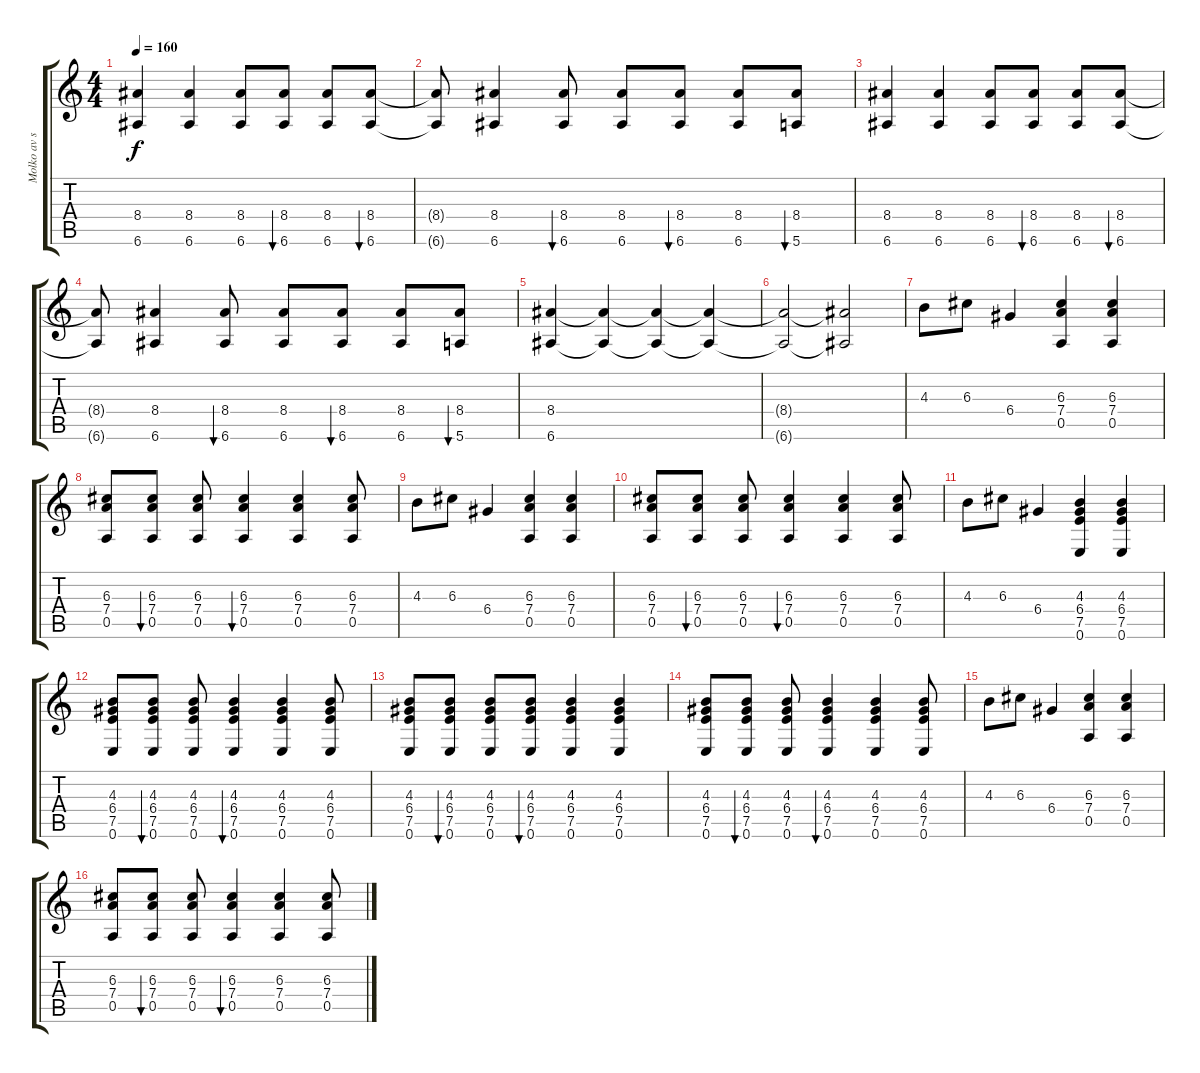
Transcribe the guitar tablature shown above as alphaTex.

\track ("Molko av sa jaguar" "Molko av s") {instrument overdrivenguitar}
\staff {score tabs}
\tuning (E4 B3 G3 D3 A2 E2) {hide}
\ts (4 4)
\tempo 160
\clef g2
\ks c
(8.4 6.6).4{dy f} (8.4 6.6).4 (8.4 6.6).8 (8.4 6.6).8{bu 60} (8.4 6.6).8 (8.4 6.6).8{bu 60} |
(8.4{t} 6.6{t}).8 (8.4 6.6).4 (8.4 6.6).8{bu 60} (8.4 6.6).8 (8.4 6.6).8{bu 60} (8.4 6.6).8 (8.4 5.6).8{bu 60} |
(8.4 6.6).4 (8.4 6.6).4 (8.4 6.6).8 (8.4 6.6).8{bu 60} (8.4 6.6).8 (8.4 6.6).8{bu 60} |
(8.4{t} 6.6{t}).8 (8.4 6.6).4 (8.4 6.6).8{bu 60} (8.4 6.6).8 (8.4 6.6).8{bu 60} (8.4 6.6).8 (8.4 5.6).8{bu 60} |
(8.4 6.6).4 (8.4{t} 6.6{t}).4 (8.4{t} 6.6{t}).4 (8.4{t} 6.6{t}).4 |
(8.4{t} 6.6{t}).2 (8.4{t} 6.6{t}).2 |
4.3.8 6.3.8 6.4.4 (6.3 7.4 0.5).4 (6.3 7.4 0.5).4 |
(6.3 7.4 0.5).8 (6.3 7.4 0.5).8{bu 60} (6.3 7.4 0.5).8 (6.3 7.4 0.5).4{bu 60} (6.3 7.4 0.5).4 (6.3 7.4 0.5).8 |
4.3.8 6.3.8 6.4.4 (6.3 7.4 0.5).4 (6.3 7.4 0.5).4 |
(6.3 7.4 0.5).8 (6.3 7.4 0.5).8{bu 60} (6.3 7.4 0.5).8 (6.3 7.4 0.5).4{bu 60} (6.3 7.4 0.5).4 (6.3 7.4 0.5).8 |
4.3.8 6.3.8 6.4.4 (4.3 6.4 7.5 0.6).4 (4.3 6.4 7.5 0.6).4 |
(4.3 6.4 7.5 0.6).8 (4.3 6.4 7.5 0.6).8{bu 60} (4.3 6.4 7.5 0.6).8 (4.3 6.4 7.5 0.6).4{bu 60} (4.3 6.4 7.5 0.6).4 (4.3 6.4 7.5 0.6).8 |
(4.3 6.4 7.5 0.6).8 (4.3 6.4 7.5 0.6).8{bu 60} (4.3 6.4 7.5 0.6).8 (4.3 6.4 7.5 0.6).8{bu 60} (4.3 6.4 7.5 0.6).4 (4.3 6.4 7.5 0.6).4 |
(4.3 6.4 7.5 0.6).8 (4.3 6.4 7.5 0.6).8{bu 60} (4.3 6.4 7.5 0.6).8 (4.3 6.4 7.5 0.6).4{bu 60} (4.3 6.4 7.5 0.6).4 (4.3 6.4 7.5 0.6).8 |
4.3.8 6.3.8 6.4.4 (6.3 7.4 0.5).4 (6.3 7.4 0.5).4 |
(6.3 7.4 0.5).8 (6.3 7.4 0.5).8{bu 60} (6.3 7.4 0.5).8 (6.3 7.4 0.5).4{bu 60} (6.3 7.4 0.5).4 (6.3 7.4 0.5).8
